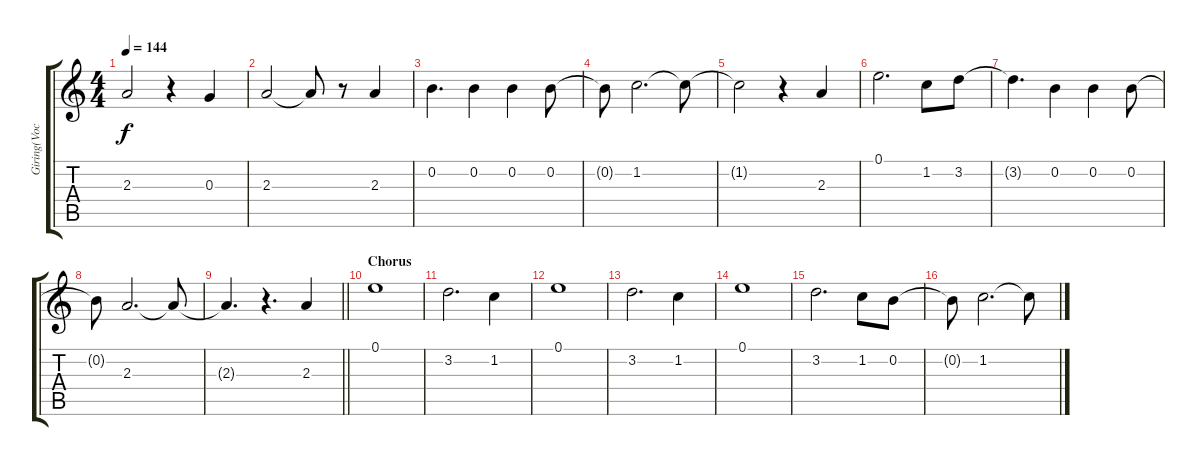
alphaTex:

\track ("Giring(Vocal)" "Giring(Voc") {instrument electricguitarjazz}
\staff {score tabs}
\tuning (E4 B3 G3 D3 A2 E2) {hide}
\ts (4 4)
\tempo 144
\clef g2
\ks c
2.3{t}.2{dy f} r.4 0.3.4 |
2.3.2 2.3{t}.8 r.8 2.3.4 |
0.2.4{d} 0.2.4 0.2.4 0.2.8 |
0.2{t}.8 1.2.2{d} 1.2{t}.8 |
1.2{t}.2 r.4 2.3.4 |
0.1.2{d} 1.2.8 3.2.8 |
3.2{t}.4{d} 0.2.4 0.2.4 0.2.8 |
0.2{t}.8 2.3.2{d} 2.3{t}.8 |
\barLineRight lightlight
2.3{t}.4{d} r.4{d} 2.3.4 |
\section ("" "Chorus")
0.1.1 |
3.2.2{d} 1.2.4 |
0.1.1 |
3.2.2{d} 1.2.4 |
0.1.1 |
3.2.2{d} 1.2.8 0.2.8 |
0.2{t}.8 1.2.2{d} 1.2{t}.8
